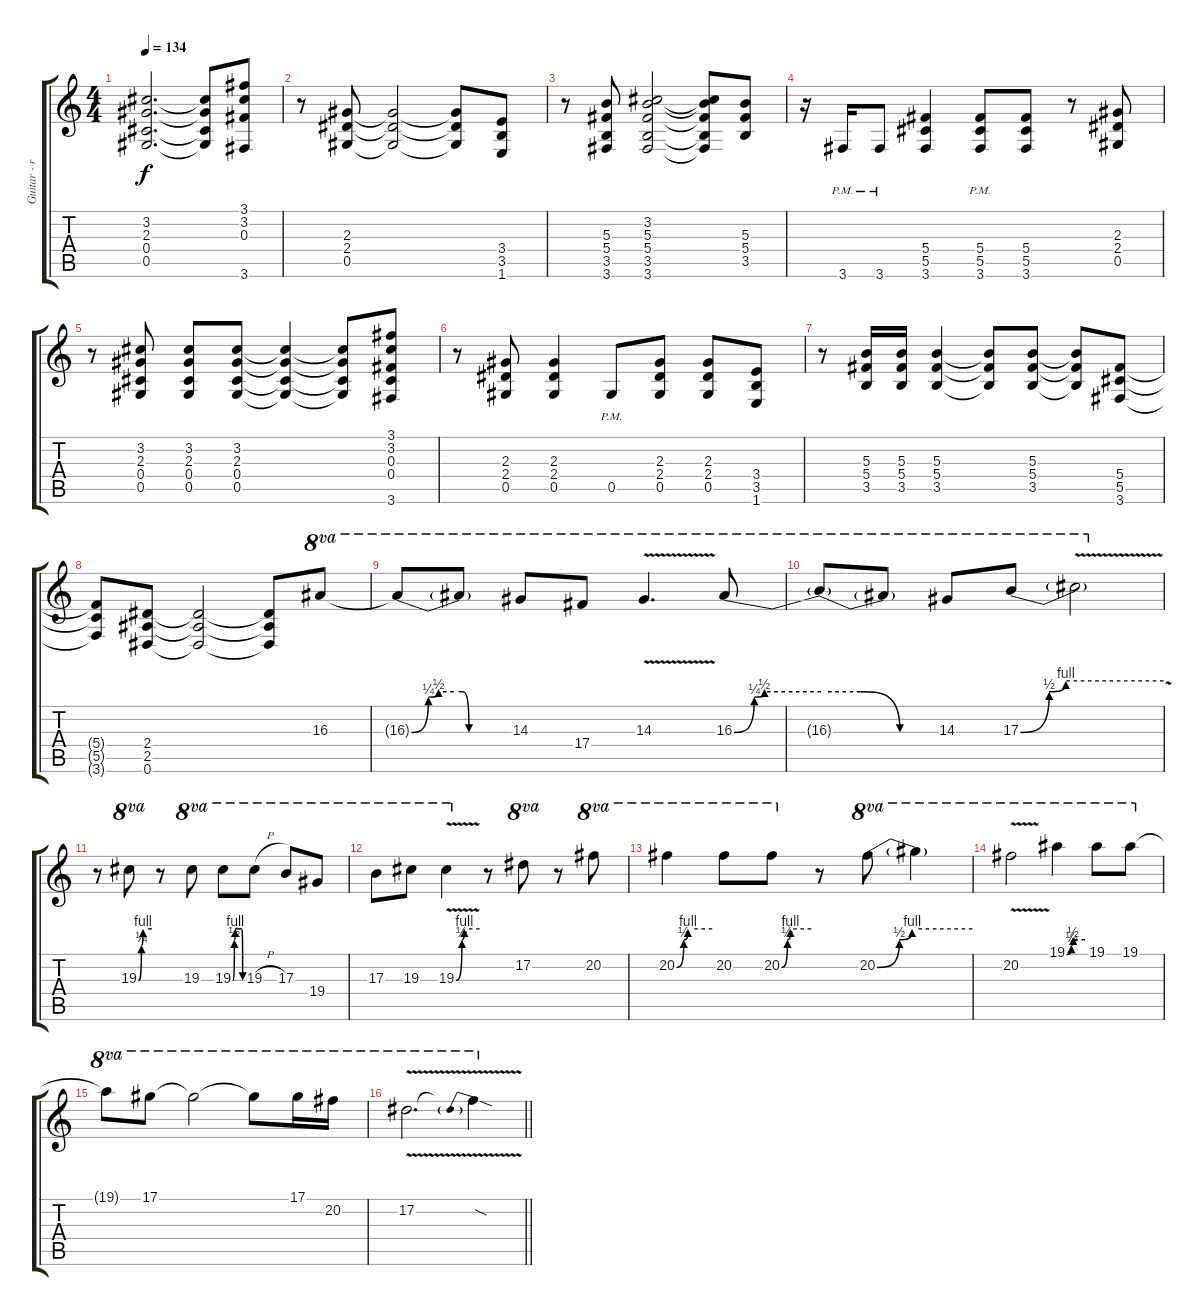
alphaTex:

\track ("Guitar - right" "Guitar - r") {instrument distortionguitar}
\staff {score tabs}
\tuning (Eb4 Bb3 Gb3 Db3 Ab2 Eb2) {hide}
\ts (4 4)
\tempo 134
\clef g2
\ks c
(3.2{t} 2.3{t} 0.4{t} 0.5{t}).2{d dy f} (3.2{t} 2.3{t} 0.4{t} 0.5{t}).8 (3.1 3.2 0.3 3.6).8 |
r.8 (2.3 2.4 0.5).8 (2.3{t} 2.4{t} 0.5{t}).2 (2.3{t} 2.4{t} 0.5{t}).8 (3.4 3.5 1.6).8 |
r.8 (5.3 5.4 3.5 3.6).8 (3.2 5.3 5.4 3.5 3.6).2 (3.2{t} 5.3{t} 5.4{t} 3.5{t} 3.6{t}).8 (5.3 5.4 3.5).8 |
r.16 3.6{pm}.16 3.6{pm}.8 (5.4 5.5 3.6).4 (5.4{pm} 5.5{pm} 3.6{pm}).8 (5.4 5.5 3.6).8 r.8 (2.3 2.4 0.5).8 |
r.8 (3.2 2.3 0.4 0.5).8 (3.2 2.3 0.4 0.5).8 (3.2 2.3 0.4 0.5).8 (3.2{t} 2.3{t} 0.4{t} 0.5{t}).4 (3.2{t} 2.3{t} 0.4{t} 0.5{t}).8 (3.1 3.2 0.3 0.4 3.6).8 |
r.8 (2.3 2.4 0.5).8 (2.3 2.4 0.5).4 0.5{pm}.8 (2.3 2.4 0.5).8 (2.3 2.4 0.5).8 (3.4 3.5 1.6).8 |
r.8 (5.3 5.4 3.5).16 (5.3 5.4 3.5).16 (5.3 5.4 3.5).4 (5.3{t} 5.4{t} 3.5{t}).8 (5.3 5.4 3.5).8 (5.3{t} 5.4{t} 3.5{t}).8 (5.4 5.5 3.6).8 |
(5.4{t} 5.5{t} 3.6{t}).8 (2.4 2.5 0.6).8 (2.4{t} 2.5{t} 0.6{t}).2 (2.4{t} 2.5{t} 0.6{t}).8 16.3.8{ot 8va} |
16.3{be (custom 0 0 10 1 16 2 25 2 30 2 34 0 60 0) t}.8{ot 8va} 16.3{t}.8{ot 8va} 14.3.8{ot 8va} 17.4.8{ot 8va} 14.3{v}.4{d ot 8va} 16.3{be (custom 0 0 14 1 21 2 60 2)}.8{ot 8va} |
16.3{be (custom 0 2 20 2 40 0 60 0) t}.8{ot 8va} 16.3{t}.8{ot 8va} 14.3.8{ot 8va} 17.3{be (custom 0 0 12 2 19 4 60 4)}.8{ot 8va} 17.3{v t}.2{ot 8va} |
r.8 19.3{be (custom 0 0 13 1 20 4 60 4)}.8{ot 8va} r.8 19.3.8{ot 8va} 19.3{be (custom 0 0 10 2 15 4 55 4 60 0)}.8{ot 8va} 19.3{h}.8{ot 8va} 17.3.8{ot 8va} 19.4.8{ot 8va} |
17.3.8{ot 8va} 19.3.8{ot 8va} 19.3{be (custom 0 0 15 2 21 4 60 4) v}.4{ot 8va} r.8 17.2.8{ot 8va} r.8 20.2.8{ot 8va} |
20.2{be (custom 0 0 12 2 19 4 60 4)}.4{ot 8va} 20.2.8{ot 8va} 20.2{be (custom 0 0 12 2 18 4 60 4)}.8{ot 8va} r.8 20.2{be (custom 0 0 14 2 22 4 60 4)}.8{ot 8va} 20.2{t}.4{ot 8va} |
20.2{v}.2{ot 8va} 19.1{be (custom 0 0 15 1 21 2 60 2)}.4{ot 8va} 19.1.8{ot 8va} 19.1.8{ot 8va} |
19.1{t}.8{ot 8va} 17.1.8{ot 8va} 17.1{t}.2{ot 8va} 17.1{t}.8{ot 8va} 17.1.16{ot 8va} 20.2.16{ot 8va} |
\barLineRight lightlight
17.2{v}.2{d ot 8va} 17.2{be (prebend 0 4 60 4) sod t}.4{ot 8va}
